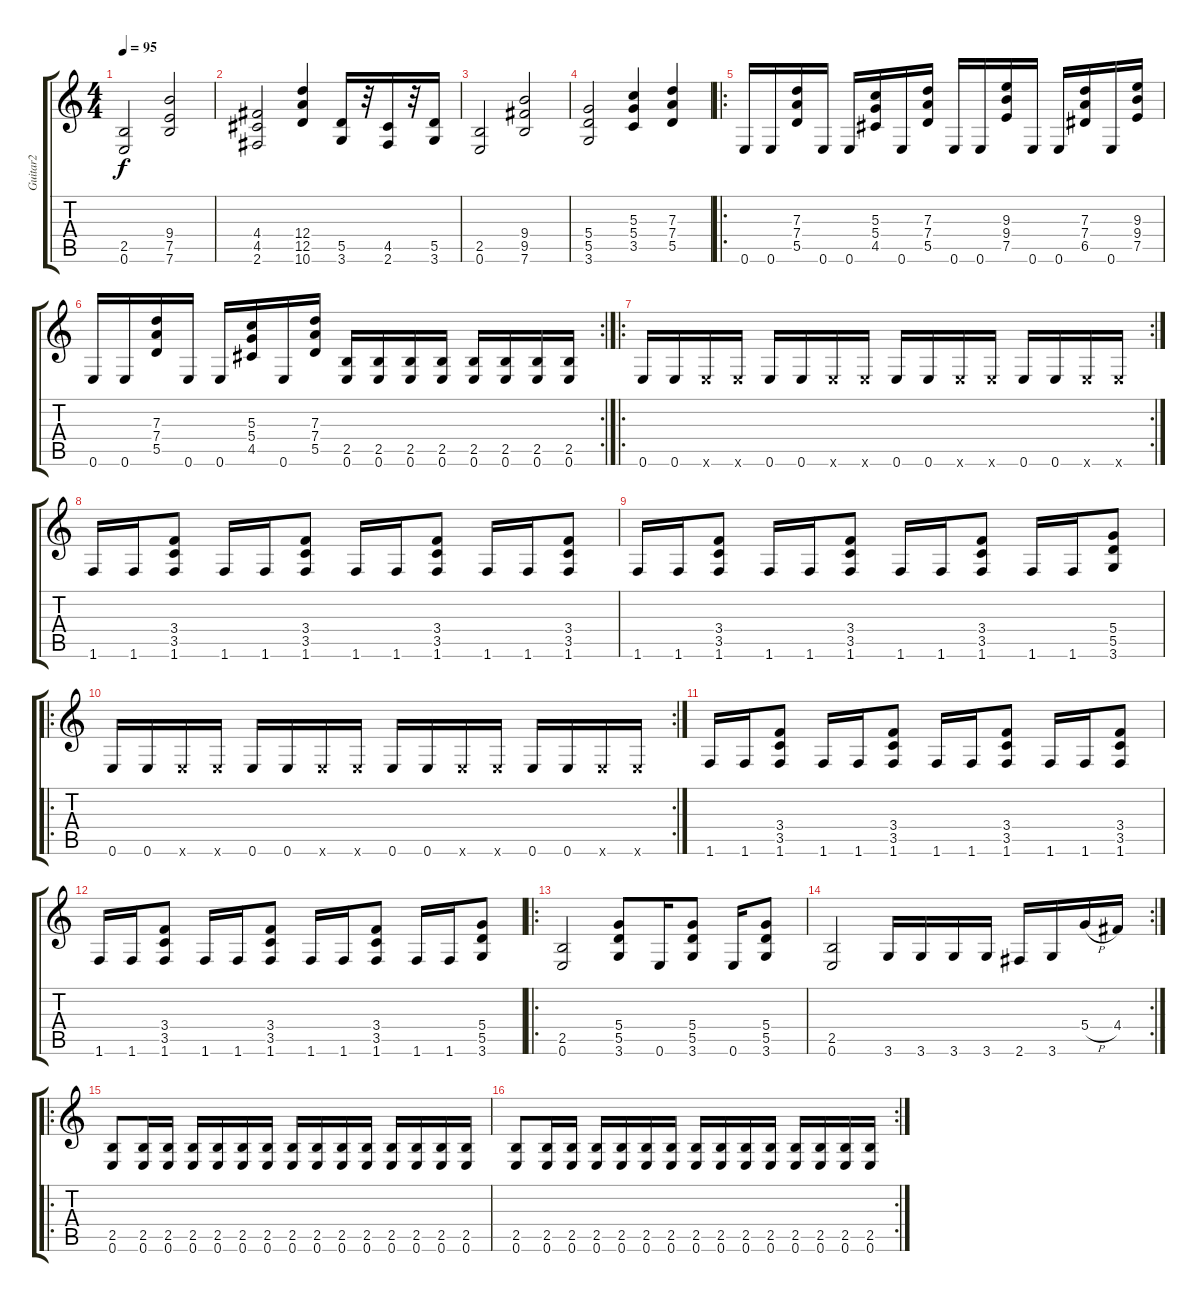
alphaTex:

\track ("Guitar2" "Guitar2") {instrument distortionguitar}
\staff {score tabs}
\tuning (E4 B3 G3 D3 A2 E2) {hide}
\ts (4 4)
\tempo 95
\clef g2
\ks c
(2.5 0.6).2{dy f} (9.4 7.5 7.6).2 |
(4.4 4.5 2.6).2 (12.4 12.5 10.6).4 (5.5 3.6).16 r.32 (4.5 2.6).16 r.32 (5.5 3.6).16 |
(2.5 0.6).2 (9.4 9.5 7.6).2 |
(5.4 5.5 3.6).2 (5.3 5.4 3.5).4 (7.3 7.4 5.5).4 |
\ro
0.6.16{txt ""} 0.6.16 (7.3 7.4 5.5).16 0.6.16 0.6.16 (5.3 5.4 4.5).16 0.6.16 (7.3 7.4 5.5).16 0.6.16 0.6.16 (9.3 9.4 7.5).16 0.6.16 0.6.16 (7.3 7.4 6.5).16 0.6.16 (9.3 9.4 7.5).16 |
\rc 2
0.6.16 0.6.16 (7.3 7.4 5.5).16 0.6.16 0.6.16 (5.3 5.4 4.5).16 0.6.16 (7.3 7.4 5.5).16 (2.5 0.6).16 (2.5 0.6).16 (2.5 0.6).16 (2.5 0.6).16 (2.5 0.6).16 (2.5 0.6).16 (2.5 0.6).16 (2.5 0.6).16 |
\ro
\rc 2
0.6.16 0.6.16 0.6{x}.16 0.6{x}.16 0.6.16 0.6.16 0.6{x}.16 0.6{x}.16 0.6.16 0.6.16 0.6{x}.16 0.6{x}.16 0.6.16 0.6.16 0.6{x}.16 0.6{x}.16 |
1.6.16 1.6.16 (3.4 3.5 1.6).8 1.6.16 1.6.16 (3.4 3.5 1.6).8 1.6.16 1.6.16 (3.4 3.5 1.6).8 1.6.16 1.6.16 (3.4 3.5 1.6).8 |
1.6.16 1.6.16 (3.4 3.5 1.6).8 1.6.16 1.6.16 (3.4 3.5 1.6).8 1.6.16 1.6.16 (3.4 3.5 1.6).8 1.6.16 1.6.16 (5.4 5.5 3.6).8 |
\ro
\rc 2
0.6.16 0.6.16 0.6{x}.16 0.6{x}.16 0.6.16 0.6.16 0.6{x}.16 0.6{x}.16 0.6.16 0.6.16 0.6{x}.16 0.6{x}.16 0.6.16 0.6.16 0.6{x}.16 0.6{x}.16 |
1.6.16 1.6.16 (3.4 3.5 1.6).8 1.6.16 1.6.16 (3.4 3.5 1.6).8 1.6.16 1.6.16 (3.4 3.5 1.6).8 1.6.16 1.6.16 (3.4 3.5 1.6).8 |
1.6.16 1.6.16 (3.4 3.5 1.6).8 1.6.16 1.6.16 (3.4 3.5 1.6).8 1.6.16 1.6.16 (3.4 3.5 1.6).8 1.6.16 1.6.16 (5.4 5.5 3.6).8 |
\ro
(2.5 0.6).2 (5.4 5.5 3.6).8 0.6.16 (5.4 5.5 3.6).8 0.6.16 (5.4 5.5 3.6).8 |
\rc 2
(2.5 0.6).2 3.6.16 3.6.16 3.6.16 3.6.16 2.6.16 3.6.16 5.4{h}.16 4.4.16 |
\ro
(2.5 0.6).8 (2.5 0.6).16 (2.5 0.6).16 (2.5 0.6).16 (2.5 0.6).16 (2.5 0.6).16 (2.5 0.6).16 (2.5 0.6).16 (2.5 0.6).16 (2.5 0.6).16 (2.5 0.6).16 (2.5 0.6).16 (2.5 0.6).16 (2.5 0.6).16 (2.5 0.6).16 |
\rc 2
(2.5 0.6).8 (2.5 0.6).16 (2.5 0.6).16 (2.5 0.6).16 (2.5 0.6).16 (2.5 0.6).16 (2.5 0.6).16 (2.5 0.6).16 (2.5 0.6).16 (2.5 0.6).16 (2.5 0.6).16 (2.5 0.6).16 (2.5 0.6).16 (2.5 0.6).16 (2.5 0.6).16
